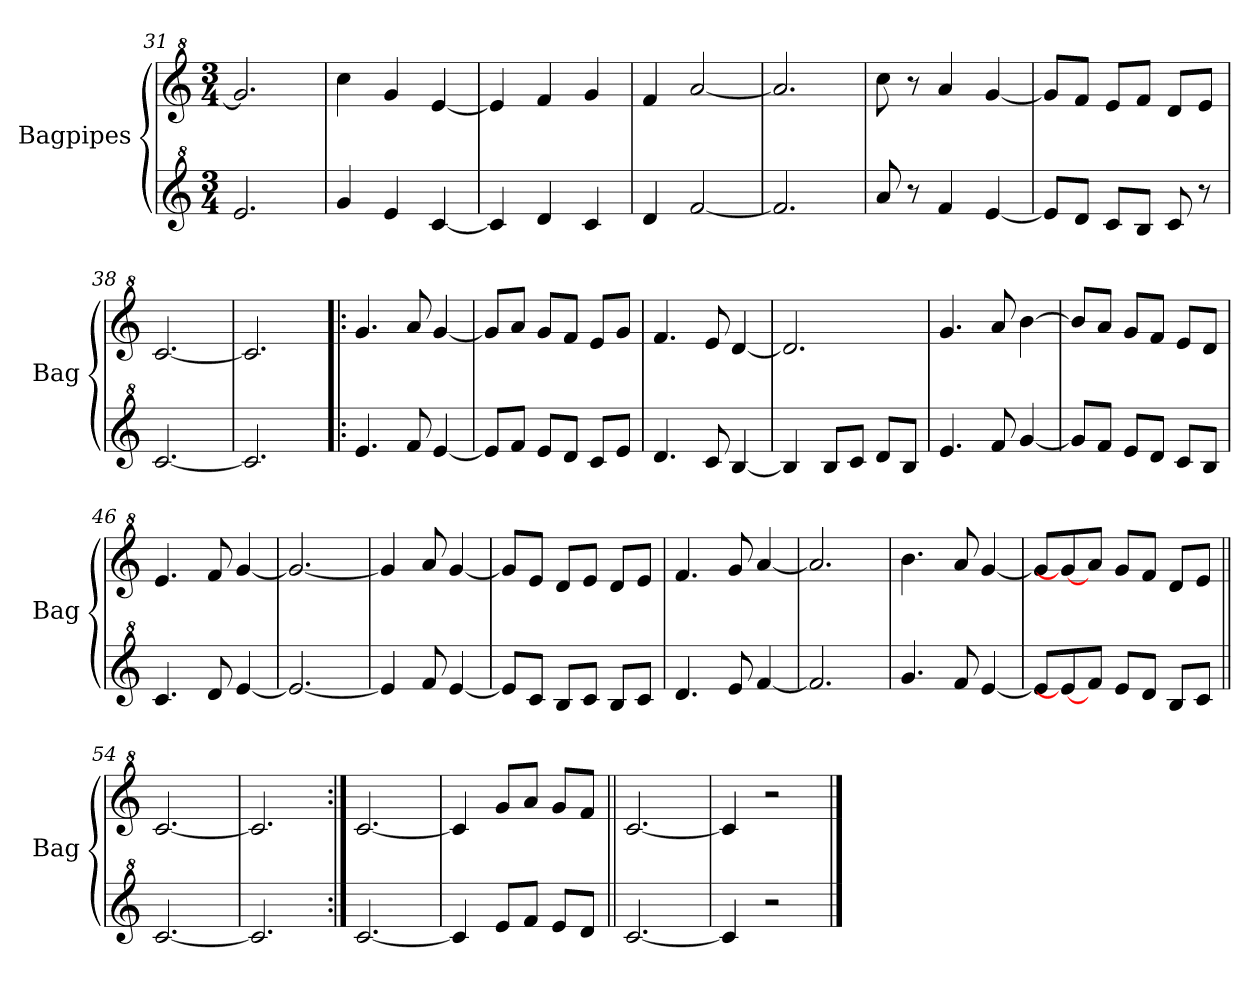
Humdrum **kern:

**kern	**kern
*part2	*part1
*staff2	*staff1
*I"Bagpipes	*I"Bagpipes
*I'Bag	*I'Bag
*clefG^2	*clefG^2
*k[]	*k[]
*C:	*C:
*M3/4	*M3/4
=31	=31
2.ee/	2.gg/]
=32	=32
4gg/	4ccc\
4ee/	4gg/
[4cc/	[4ee/
=33	=33
4cc/]	4ee/]
4dd/	4ff/
4cc/	4gg/
=34	=34
4dd/	4ff/
[2ff/	[2aa/
=35	=35
2.ff/]	2.aa/]
!!LO:LB:g=z
=36	=36
8aa/	8ccc\
8r	8r
4ff/	4aa/
[4ee/	[4gg/
=37	=37
8ee/L]	8gg/L]
8dd/J	8ff/J
8cc/L	8ee/L
8b/J	8ff/J
8cc/	8dd/L
8r	8ee/J
=38	=38
[2.cc/	[2.cc/
=39	=39
2.cc/]	2.cc/]
=40!|:	=40!|:
4.ee/	4.gg/
8ff/	8aa/
[4ee/	[4gg/
=41	=41
8ee/L]	8gg/L]
8ff/J	8aa/J
8ee/L	8gg/L
8dd/J	8ff/J
8cc/L	8ee/L
8ee/J	8gg/J
=42	=42
4.dd/	4.ff/
8cc/	8ee/
[4b/	[4dd/
=43	=43
4b/]	2.dd/]
8b/L	.
8cc/J	.
8dd/L	.
8b/J	.
=44	=44
4.ee/	4.gg/
8ff/	8aa/
[4gg/	[4bb\
!!LO:LB:g=z
=45	=45
8gg/L]	8bb/L]
8ff/J	8aa/J
8ee/L	8gg/L
8dd/J	8ff/J
8cc/L	8ee/L
8b/J	8dd/J
=46	=46
4.cc/	4.ee/
8dd/	8ff/
[4ee/	[4gg/
=47	=47
2.ee/_	2.gg/_
=48	=48
4ee/]	4gg/]
8ff/	8aa/
[4ee/	[4gg/
=49	=49
8ee/L]	8gg/L]
8cc/J	8ee/J
8b/L	8dd/L
8cc/J	8ee/J
8b/L	8dd/L
8cc/J	8ee/J
=50	=50
4.dd/	4.ff/
8ee/	8gg/
[4ff/	[4aa/
=51	=51
2.ff/]	2.aa/]
=52	=52
4.gg/	4.bb\
8ff/	8aa/
[4ee/	[4gg/
=53	=53
8ee/L]	8gg/L]
8ee/_	8gg/_
8ff/J	8aa/J
8ee/L	8gg/L
8dd/J	8ff/J
8b/L	8dd/L
8cc/J	8ee/J
=54||	=54||
[2.cc/	[2.cc/
=55	=55
2.cc/]	2.cc/]
!!LO:LB:g=z
=56:|!	=56:|!
[2.cc/	[2.cc/
=57	=57
4cc/]	4cc/]
8ee/L	8gg/L
8ff/J	8aa/J
8ee/L	8gg/L
8dd/J	8ff/J
=58||	=58||
[2.cc/	[2.cc/
=59	=59
4cc/]	4cc/]
2r	2r
==	==
*-	*-
